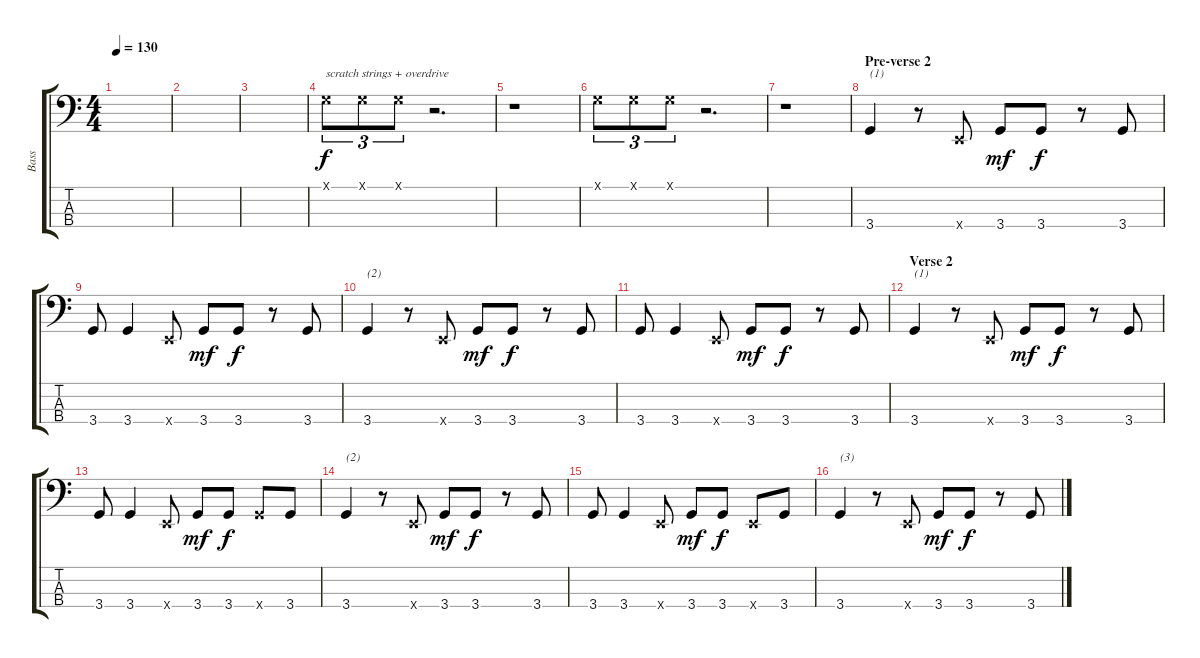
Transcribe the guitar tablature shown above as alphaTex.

\track ("Bass" "Bass") {instrument electricbasspick}
\staff {score tabs}
\tuning (G2 D2 A1 E1) {hide}
\ts (4 4)
\tempo 130
\clef f4
\ks c
|
|
|
0.1{x}.8{tu (3 2) txt "scratch strings + overdrive" instrument overdrivenguitar} 0.1{x}.8{tu (3 2)} 0.1{x}.8{tu (3 2)} r.2{d} |
r.1 |
0.1{x}.8{tu (3 2) instrument overdrivenguitar} 0.1{x}.8{tu (3 2)} 0.1{x}.8{tu (3 2)} r.2{d} |
r.1 |
\section ("" "Pre-verse 2")
3.4.4{txt "(1)" instrument electricbasspick} r.8 0.4{x}.8 3.4.8{dy mf} 3.4.8{dy f} r.8 3.4.8 |
3.4.8 3.4.4 0.4{x}.8 3.4.8{dy mf} 3.4.8{dy f} r.8 3.4.8 |
3.4.4{txt "(2)"} r.8 0.4{x}.8 3.4.8{dy mf} 3.4.8{dy f} r.8 3.4.8 |
3.4.8 3.4.4 0.4{x}.8 3.4.8{dy mf} 3.4.8{dy f} r.8 3.4.8 |
\section ("" "Verse 2")
3.4.4{txt "(1)"} r.8 0.4{x}.8 3.4.8{dy mf} 3.4.8{dy f} r.8 3.4.8 |
3.4.8 3.4.4 0.4{x}.8 3.4.8{dy mf} 3.4.8{dy f} 3.4{x}.8 3.4.8 |
3.4.4{txt "(2)"} r.8 0.4{x}.8 3.4.8{dy mf} 3.4.8{dy f} r.8 3.4.8 |
3.4.8 3.4.4 0.4{x}.8 3.4.8{dy mf} 3.4.8{dy f} 0.4{x}.8 3.4.8 |
3.4.4{txt "(3)"} r.8 0.4{x}.8 3.4.8{dy mf} 3.4.8{dy f} r.8 3.4.8
